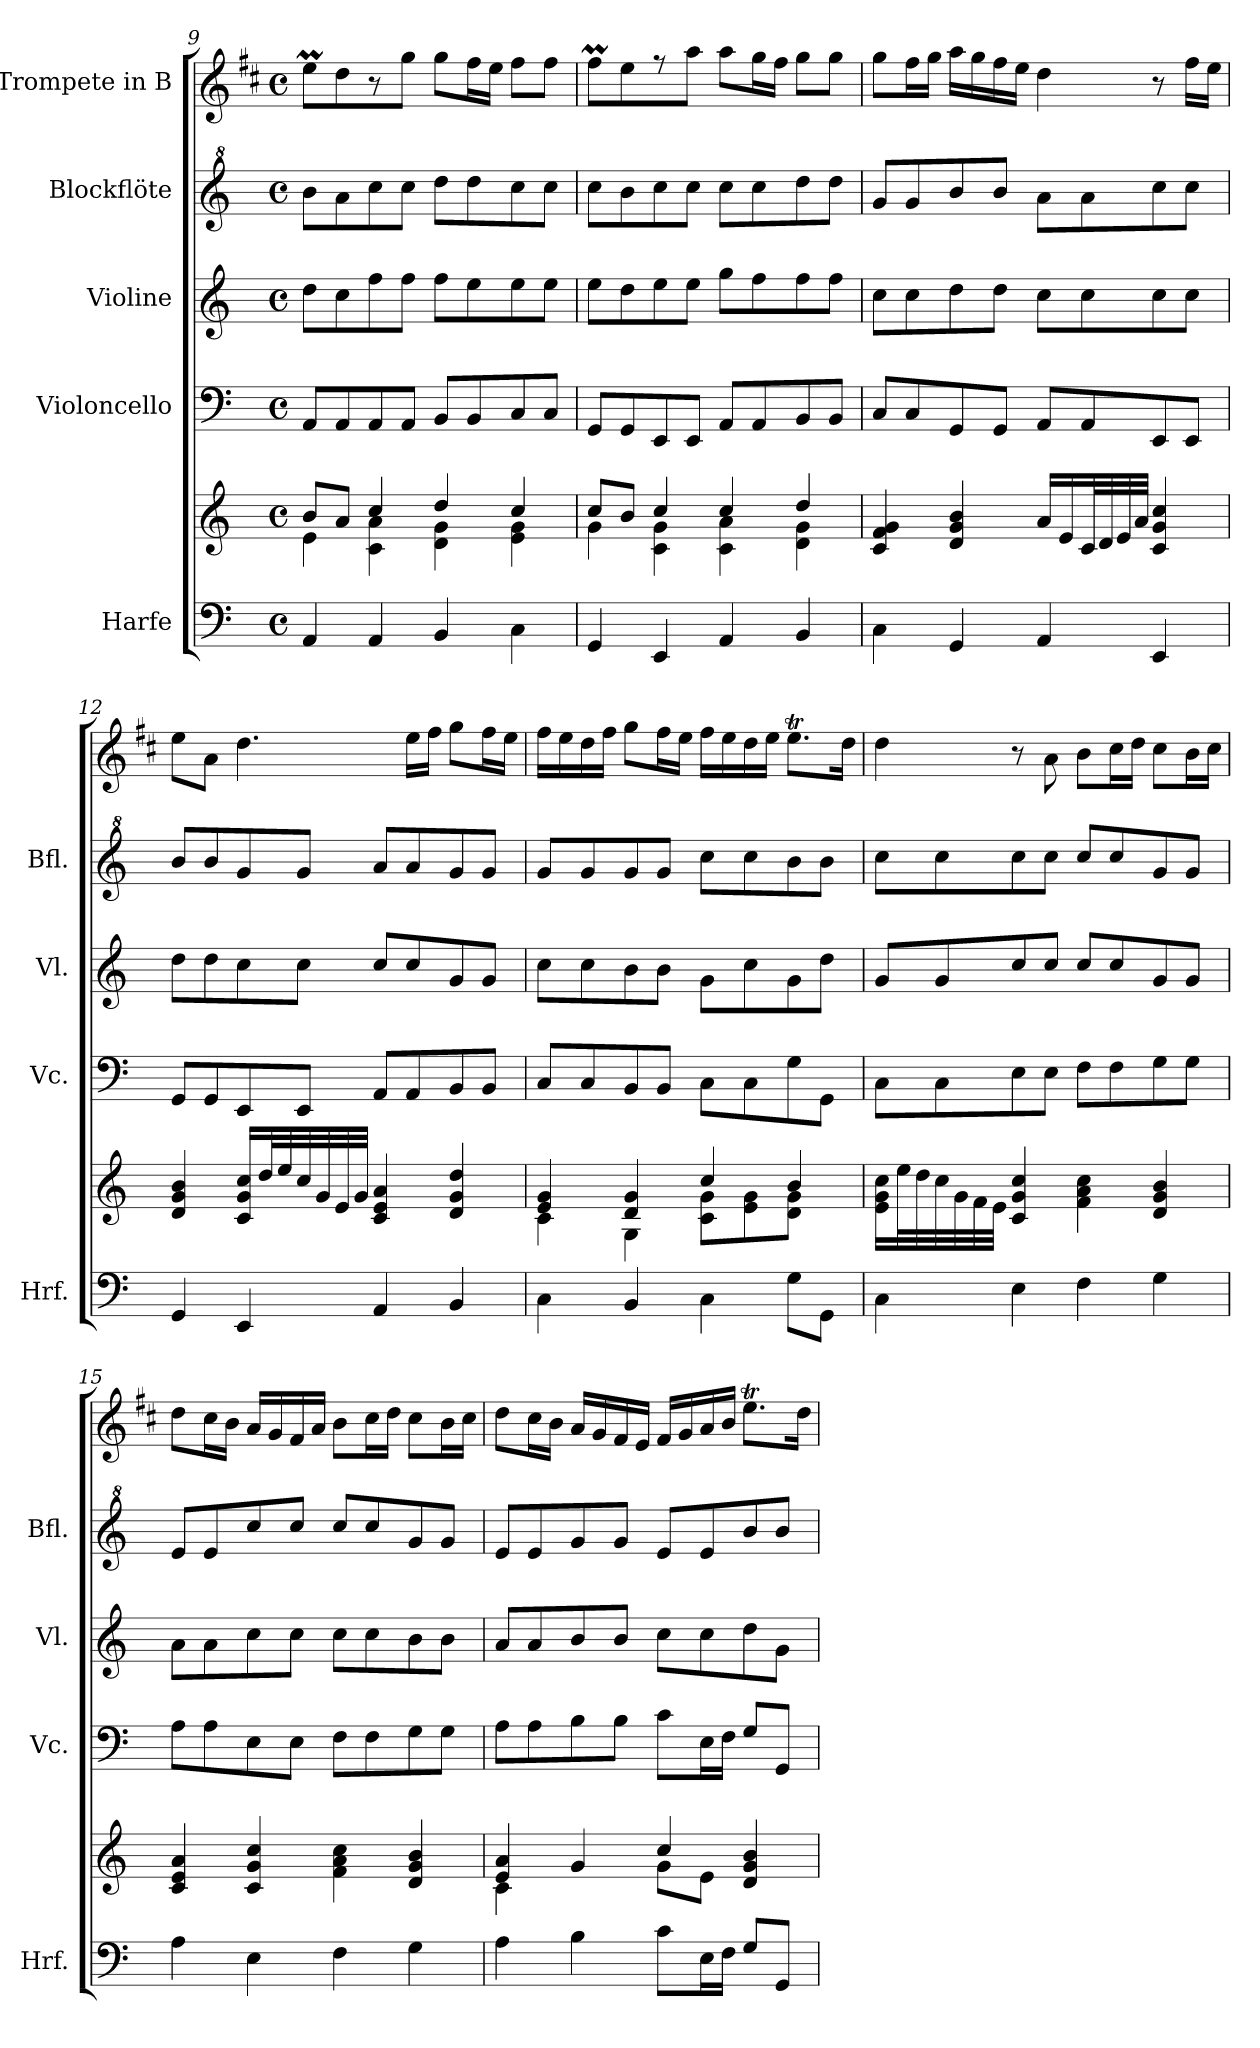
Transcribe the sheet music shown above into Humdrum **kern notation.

**kern	**kern	**kern	**kern	**kern	**kern
*part5	*part5	*part4	*part3	*part2	*part1
*staff6	*staff5	*staff4	*staff3	*staff2	*staff1
*I"Harfe	*	*I"Violoncello	*I"Violine	*I"Blockflöte	*I"Trompete in B
*I'Hrf.	*	*I'Vc.	*I'Vl.	*I'Bfl.	*
*clefF4	*clefG2	*clefF4	*clefG2	*clefG^2	*clefG2
*	*	*	*	*	*ITrd1c2
*k[]	*k[]	*k[]	*k[]	*k[]	*k[]
*M4/4	*M4/4	*M4/4	*M4/4	*M4/4	*M4/4
*met(c)	*met(c)	*met(c)	*met(c)	*met(c)	*met(c)
=9	=9	=9	=9	=9	=9
*	*^	*	*	*	*
4AA/	8b/L	4e\	8AA/L	8dd\L	8bb\L	8ddM\L
.	8a/J	.	8AA/	8cc\	8aa\	8cc\
4AA/	4cc/	4c\ 4a\	8AA/	8ff\	8ccc\	8r
.	.	.	8AA/J	8ff\J	8ccc\J	8ff\J
4BB/	4dd/	4d\ 4g\	8BB/L	8ff\L	8ddd\L	8ff\L
.	.	.	8BB/	8ee\	8ddd\	16ee\L
.	.	.	.	.	.	16dd\JJ
4C\	4cc/	4e\ 4g\	8C/	8ee\	8ccc\	8ee\L
.	.	.	8C/J	8ee\J	8ccc\J	8ee\J
=10	=10	=10	=10	=10	=10	=10
4GG/	8cc/L	4g\	8GG/L	8ee\L	8ccc\L	8eem\L
.	8b/J	.	8GG/	8dd\	8bb\	8dd\
4EE/	4cc/	4c\ 4g\	8EE/	8ee\	8ccc\	8r
.	.	.	8EE/J	8ee\J	8ccc\J	8gg\J
4AA/	4cc/	4c\ 4a\	8AA/L	8gg\L	8ccc\L	8gg\L
.	.	.	8AA/	8ff\	8ccc\	16ff\L
.	.	.	.	.	.	16ee\JJ
4BB/	4dd/	4d\ 4g\	8BB/	8ff\	8ddd\	8ff\L
.	.	.	8BB/J	8ff\J	8ddd\J	8ff\J
*	*v	*v	*	*	*	*
!!LO:LB:g=z
=11	=11	=11	=11	=11	=11
4C\	4c/ 4f/ 4g/	8C/L	8cc\L	8gg/L	8ff\L
.	.	8C/	8cc\	8gg/	16ee\L
.	.	.	.	.	16ff\JJ
4GG/	4d/ 4g/ 4b/	8GG/	8dd\	8bb/	16gg\LL
.	.	.	.	.	16ff\
.	.	8GG/J	8dd\J	8bb/J	16ee\
.	.	.	.	.	16dd\JJ
4AA/	16a/LL	8AA/L	8cc\L	8aa\L	4cc\
.	16e/	.	.	.	.
.	32c/L	8AA/	8cc\	8aa\	.
.	32d/	.	.	.	.
.	32e/	.	.	.	.
.	32a/JJJ	.	.	.	.
4EE/	4c/ 4g/ 4cc/	8EE/	8cc\	8ccc\	8r
.	.	8EE/J	8cc\J	8ccc\J	16ee\LL
.	.	.	.	.	16dd\JJ
=12	=12	=12	=12	=12	=12
4GG/	4d/ 4g/ 4b/	8GG/L	8dd\L	8bb/L	8dd\L
.	.	8GG/	8dd\	8bb/	8g\J
4EE/	16c/ 16g/ 16cc/LL	8EE/	8cc\	8gg/	4.cc\
.	32dd/L	.	.	.	.
.	32ee/	.	.	.	.
.	32cc/	8EE/J	8cc\J	8gg/J	.
.	32g/	.	.	.	.
.	32e/	.	.	.	.
.	32g/JJJ	.	.	.	.
4AA/	4c/ 4e/ 4a/	8AA/L	8cc/L	8aa/L	.
.	.	8AA/	8cc/	8aa/	16dd\LL
.	.	.	.	.	16ee\JJ
4BB/	4d/ 4g/ 4dd/	8BB/	8g/	8gg/	8ff\L
.	.	8BB/J	8g/J	8gg/J	16ee\L
.	.	.	.	.	16dd\JJ
!!LO:LB:g=z
=13	=13	=13	=13	=13	=13
*	*^	*	*	*	*
4C\	4e/ 4g/	4c\	8C/L	8cc\L	8gg/L	16ee\LL
.	.	.	.	.	.	16dd\
.	.	.	8C/	8cc\	8gg/	16cc\
.	.	.	.	.	.	16ee\JJ
4BB/	4d/ 4g/	4G\	8BB/	8b\	8gg/	8ff\L
.	.	.	8BB/J	8b\J	8gg/J	16ee\L
.	.	.	.	.	.	16dd\JJ
4C\	4cc/	8c\ 8g\L	8C\L	8g\L	8ccc\L	16ee\LL
.	.	.	.	.	.	16dd\
.	.	8e\ 8g\	8C\	8cc\	8ccc\	16cc\
.	.	.	.	.	.	16dd\JJ
8G\L	4b/	8d\ 8g\J	8G\	8g\	8bb\	8.ddT\L
8GG\J	.	8ryy	8GG\J	8dd\J	8bb\J	.
.	.	.	.	.	.	16cc\Jk
*	*v	*v	*	*	*	*
=14	=14	=14	=14	=14	=14
4C\	16e\ 16g\ 16cc\LL	8C\L	8g/L	8ccc\L	4cc\
.	32ee\L	.	.	.	.
.	32dd\	.	.	.	.
.	32cc\	8C\	8g/	8ccc\	.
.	32g\	.	.	.	.
.	32f\	.	.	.	.
.	32e\JJJ	.	.	.	.
4E\	4c/ 4g/ 4cc/	8E\	8cc/	8ccc\	8r
.	.	8E\J	8cc/J	8ccc\J	8g\
4F\	4f\ 4a\ 4cc\	8F\L	8cc/L	8ccc/L	8a\L
.	.	8F\	8cc/	8ccc/	16b\L
.	.	.	.	.	16cc\JJ
4G\	4d/ 4g/ 4b/	8G\	8g/	8gg/	8b\L
.	.	8G\J	8g/J	8gg/J	16a\L
.	.	.	.	.	16b\JJ
=15	=15	=15	=15	=15	=15
4A\	4c/ 4e/ 4a/	8A\L	8a\L	8ee/L	8cc\L
.	.	8A\	8a\	8ee/	16b\L
.	.	.	.	.	16a\JJ
4E\	4c/ 4g/ 4cc/	8E\	8cc\	8ccc/	16g/LL
.	.	.	.	.	16f/
.	.	8E\J	8cc\J	8ccc/J	16e/
.	.	.	.	.	16g/JJ
4F\	4f\ 4a\ 4cc\	8F\L	8cc\L	8ccc/L	8a\L
.	.	8F\	8cc\	8ccc/	16b\L
.	.	.	.	.	16cc\JJ
4G\	4d/ 4g/ 4b/	8G\	8b\	8gg/	8b\L
.	.	8G\J	8b\J	8gg/J	16a\L
.	.	.	.	.	16b\JJ
!!LO:PB:g=z
=16	=16	=16	=16	=16	=16
*	*^	*	*	*	*
4A\	4e/ 4a/	4c\	8A\L	8a/L	8ee/L	8cc\L
.	.	.	8A\	8a/	8ee/	16b\L
.	.	.	.	.	.	16a\JJ
4B\	4g/	4ryy	8B\	8b/	8gg/	16g/LL
.	.	.	.	.	.	16f/
.	.	.	8B\J	8b/J	8gg/J	16e/
.	.	.	.	.	.	16d/JJ
8c\L	4cc/	8g\L	8c\L	8cc\L	8ee/L	16e/LL
.	.	.	.	.	.	16f/
16E\L	.	8e\J	16E\L	8cc\	8ee/	16g/
16F\JJ	.	.	16F\JJ	.	.	16a/JJ
8G/L	4d/ 4g/ 4b/	4ryy	8G/L	8dd\	8bb/	8.ddT\L
8GG/J	.	.	8GG/J	8g\J	8bb/J	.
.	.	.	.	.	.	16cc\Jk
*	*v	*v	*	*	*	*
=	=	=	=	=	=
*-	*-	*-	*-	*-	*-
